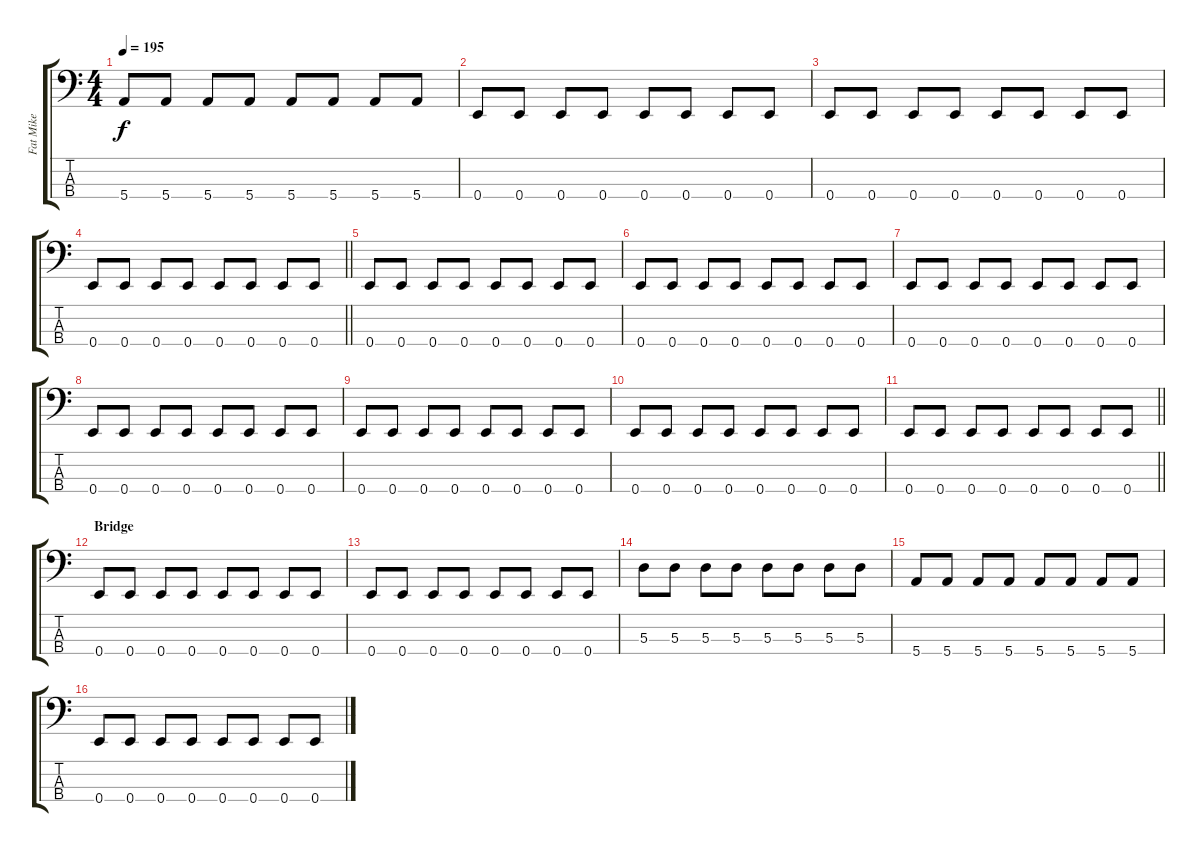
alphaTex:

\track ("Fat Mike" "Fat Mike") {instrument electricbassfinger}
\staff {score tabs}
\tuning (G2 D2 A1 E1) {hide}
\ts (4 4)
\tempo 195
\clef f4
\ks c
5.4.8{dy f} 5.4.8 5.4.8 5.4.8 5.4.8 5.4.8 5.4.8 5.4.8 |
0.4.8 0.4.8 0.4.8 0.4.8 0.4.8 0.4.8 0.4.8 0.4.8 |
0.4.8 0.4.8 0.4.8 0.4.8 0.4.8 0.4.8 0.4.8 0.4.8 |
\barLineRight lightlight
0.4.8 0.4.8 0.4.8 0.4.8 0.4.8 0.4.8 0.4.8 0.4.8 |
0.4.8 0.4.8 0.4.8 0.4.8 0.4.8 0.4.8 0.4.8 0.4.8 |
0.4.8 0.4.8 0.4.8 0.4.8 0.4.8 0.4.8 0.4.8 0.4.8 |
0.4.8 0.4.8 0.4.8 0.4.8 0.4.8 0.4.8 0.4.8 0.4.8 |
0.4.8 0.4.8 0.4.8 0.4.8 0.4.8 0.4.8 0.4.8 0.4.8 |
0.4.8 0.4.8 0.4.8 0.4.8 0.4.8 0.4.8 0.4.8 0.4.8 |
0.4.8 0.4.8 0.4.8 0.4.8 0.4.8 0.4.8 0.4.8 0.4.8 |
\barLineRight lightlight
0.4.8 0.4.8 0.4.8 0.4.8 0.4.8 0.4.8 0.4.8 0.4.8 |
\section ("" "Bridge")
0.4.8 0.4.8 0.4.8 0.4.8 0.4.8 0.4.8 0.4.8 0.4.8 |
0.4.8 0.4.8 0.4.8 0.4.8 0.4.8 0.4.8 0.4.8 0.4.8 |
5.3.8 5.3.8 5.3.8 5.3.8 5.3.8 5.3.8 5.3.8 5.3.8 |
5.4.8 5.4.8 5.4.8 5.4.8 5.4.8 5.4.8 5.4.8 5.4.8 |
0.4.8 0.4.8 0.4.8 0.4.8 0.4.8 0.4.8 0.4.8 0.4.8
